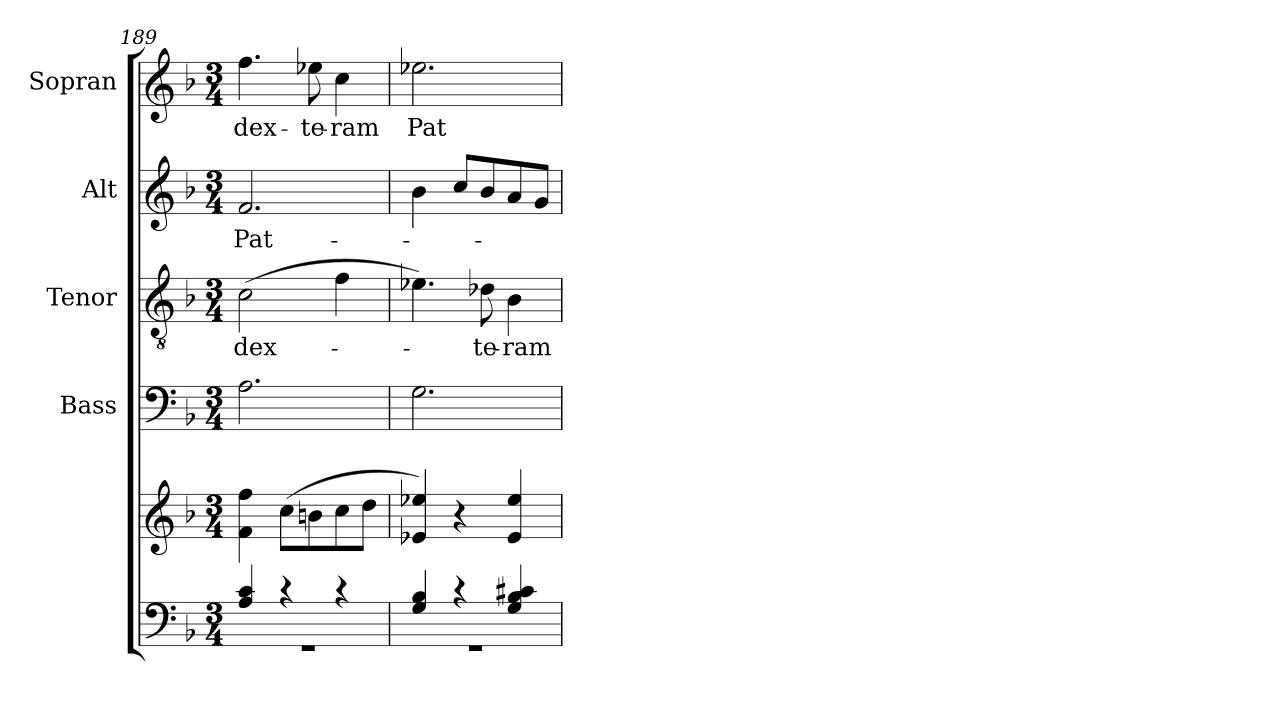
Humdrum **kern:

**kern	**kern	**kern	**kern	**text	**kern	**text	**kern	**text
*part5	*part5	*part4	*part3	*part3	*part2	*part2	*part1	*part1
*staff6	*staff5	*staff4	*staff3	*staff3	*staff2	*staff2	*staff1	*staff1
*	*	*I"Bass	*I"Tenor	*	*I"Alt	*	*I"Sopran	*
*	*	*I'B.	*I'T.	*	*I'A.	*	*I'S.	*
*clefF4	*clefG2	*clefF4	*clefGv2	*	*clefG2	*	*clefG2	*
*k[b-]	*k[b-]	*k[b-]	*k[b-]	*	*k[b-]	*	*k[b-]	*
*F:	*F:	*F:	*F:	*	*F:	*	*F:	*
*M3/4	*M3/4	*M3/4	*M3/4	*	*M3/4	*	*M3/4	*
=189	=189	=189	=189	=189	=189	=189	=189	=189
*^	*	*	*	*	*	*	*	*
!	!LO:N:vis=1	!	!	!	!LO:LY:b	!	!LO:LY:b	!	!LO:LY:b
4A/ 4c/	2.rAA	4f\ 4ff\	2.A\	(>2c\	dex-	2.f/	Pat-	4.ff\	dex-
4rc	.	(>8cc\L	.	.	.	.	.	.	.
!	!	!	!	!	!	!	!	!	!LO:LY:b
.	.	8bn\	.	.	.	.	.	8ee-X\	-te-
!	!	!	!	!	!	!	!	!	!LO:LY:b
4rc	.	8cc\	.	4f\	.	.	.	4cc\	-ram
.	.	8dd\J	.	.	.	.	.	.	.
!!LO:PB:g=z
=190	=190	=190	=190	=190	=190	=190	=190	=190	=190
!	!LO:N:vis=1	!	!	!	!	!	!	!	!LO:LY:b
4G/ 4B-/	2.rAA	4e-X/ 4ee-X/)	2.G\	4.e-X\)	.	4b-\	.	2.ee-X\	Pat-
4rB	.	4r	.	.	.	8cc/L	.	.	.
!	!	!	!	!	!LO:LY:b	!	!	!	!
.	.	.	.	8d-X\	-te-	8b-/	.	.	.
!	!	!	!	!	!LO:LY:b	!	!	!	!
4G/ 4B-/ 4c#X/	.	4e-/ 4ee-/	.	4B-\	-ram	8a/	.	.	.
.	.	.	.	.	.	8g/J	.	.	.
*v	*v	*	*	*	*	*	*	*	*
=	=	=	=	=	=	=	=	=
*-	*-	*-	*-	*-	*-	*-	*-	*-
